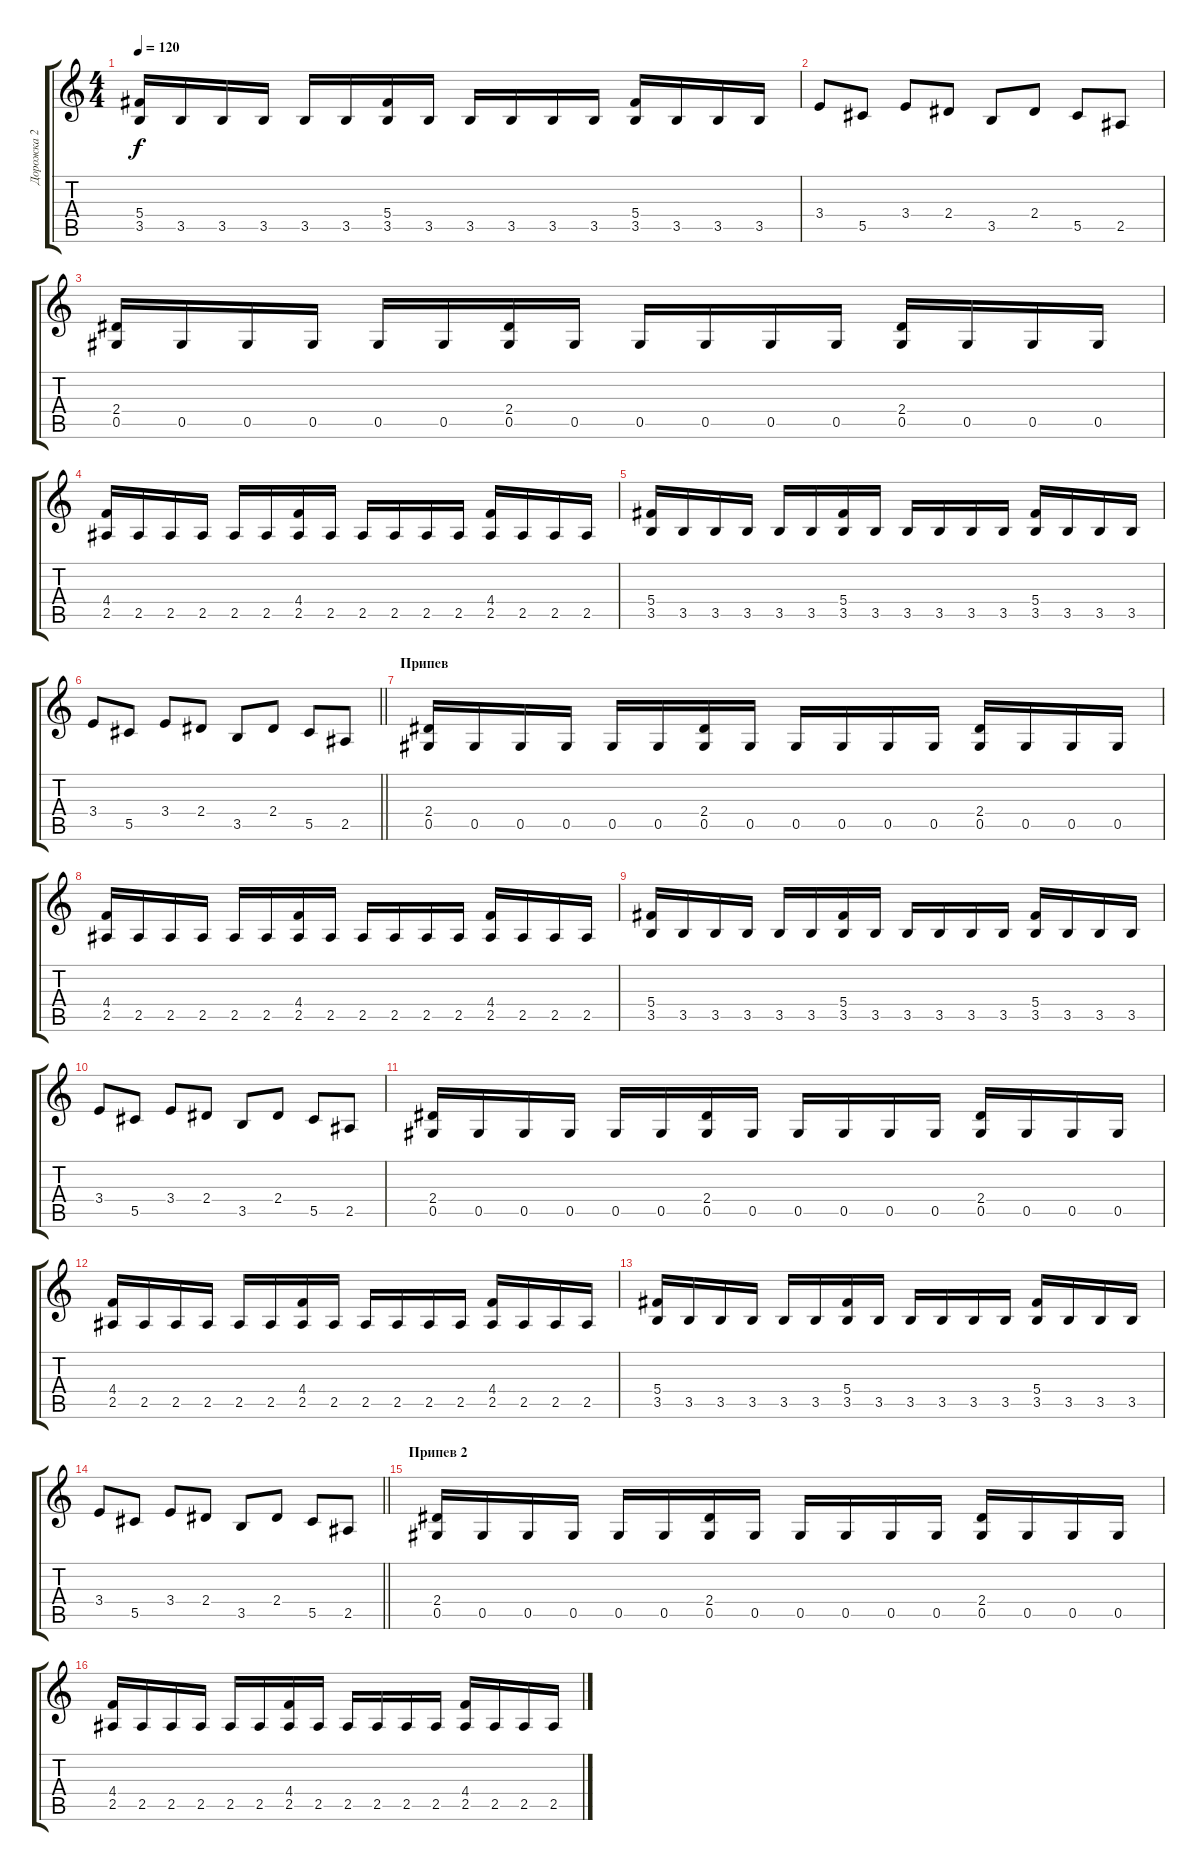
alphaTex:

\track ("Дорожка 2" "Дорожка 2") {instrument distortionguitar}
\staff {score tabs}
\tuning (Eb4 Bb3 Gb3 Db3 Ab2 Eb2) {hide}
\ts (4 4)
\tempo 120
\clef g2
\ks c
(5.4 3.5).16{dy f} 3.5.16 3.5.16 3.5.16 3.5.16 3.5.16 (5.4 3.5).16 3.5.16 3.5.16 3.5.16 3.5.16 3.5.16 (5.4 3.5).16 3.5.16 3.5.16 3.5.16 |
3.4.8 5.5.8 3.4.8 2.4.8 3.5.8 2.4.8 5.5.8 2.5.8 |
(2.4 0.5).16 0.5.16 0.5.16 0.5.16 0.5.16 0.5.16 (2.4 0.5).16 0.5.16 0.5.16 0.5.16 0.5.16 0.5.16 (2.4 0.5).16 0.5.16 0.5.16 0.5.16 |
(4.4 2.5).16 2.5.16 2.5.16 2.5.16 2.5.16 2.5.16 (4.4 2.5).16 2.5.16 2.5.16 2.5.16 2.5.16 2.5.16 (4.4 2.5).16 2.5.16 2.5.16 2.5.16 |
(5.4 3.5).16 3.5.16 3.5.16 3.5.16 3.5.16 3.5.16 (5.4 3.5).16 3.5.16 3.5.16 3.5.16 3.5.16 3.5.16 (5.4 3.5).16 3.5.16 3.5.16 3.5.16 |
\barLineRight lightlight
3.4.8 5.5.8 3.4.8 2.4.8 3.5.8 2.4.8 5.5.8 2.5.8 |
\section ("" "Припев")
(2.4 0.5).16 0.5.16 0.5.16 0.5.16 0.5.16 0.5.16 (2.4 0.5).16 0.5.16 0.5.16 0.5.16 0.5.16 0.5.16 (2.4 0.5).16 0.5.16 0.5.16 0.5.16 |
(4.4 2.5).16 2.5.16 2.5.16 2.5.16 2.5.16 2.5.16 (4.4 2.5).16 2.5.16 2.5.16 2.5.16 2.5.16 2.5.16 (4.4 2.5).16 2.5.16 2.5.16 2.5.16 |
(5.4 3.5).16 3.5.16 3.5.16 3.5.16 3.5.16 3.5.16 (5.4 3.5).16 3.5.16 3.5.16 3.5.16 3.5.16 3.5.16 (5.4 3.5).16 3.5.16 3.5.16 3.5.16 |
3.4.8 5.5.8 3.4.8 2.4.8 3.5.8 2.4.8 5.5.8 2.5.8 |
(2.4 0.5).16 0.5.16 0.5.16 0.5.16 0.5.16 0.5.16 (2.4 0.5).16 0.5.16 0.5.16 0.5.16 0.5.16 0.5.16 (2.4 0.5).16 0.5.16 0.5.16 0.5.16 |
(4.4 2.5).16 2.5.16 2.5.16 2.5.16 2.5.16 2.5.16 (4.4 2.5).16 2.5.16 2.5.16 2.5.16 2.5.16 2.5.16 (4.4 2.5).16 2.5.16 2.5.16 2.5.16 |
(5.4 3.5).16 3.5.16 3.5.16 3.5.16 3.5.16 3.5.16 (5.4 3.5).16 3.5.16 3.5.16 3.5.16 3.5.16 3.5.16 (5.4 3.5).16 3.5.16 3.5.16 3.5.16 |
\barLineRight lightlight
3.4.8 5.5.8 3.4.8 2.4.8 3.5.8 2.4.8 5.5.8 2.5.8 |
\section ("" "Припев 2")
(2.4 0.5).16 0.5.16 0.5.16 0.5.16 0.5.16 0.5.16 (2.4 0.5).16 0.5.16 0.5.16 0.5.16 0.5.16 0.5.16 (2.4 0.5).16 0.5.16 0.5.16 0.5.16 |
(4.4 2.5).16 2.5.16 2.5.16 2.5.16 2.5.16 2.5.16 (4.4 2.5).16 2.5.16 2.5.16 2.5.16 2.5.16 2.5.16 (4.4 2.5).16 2.5.16 2.5.16 2.5.16
